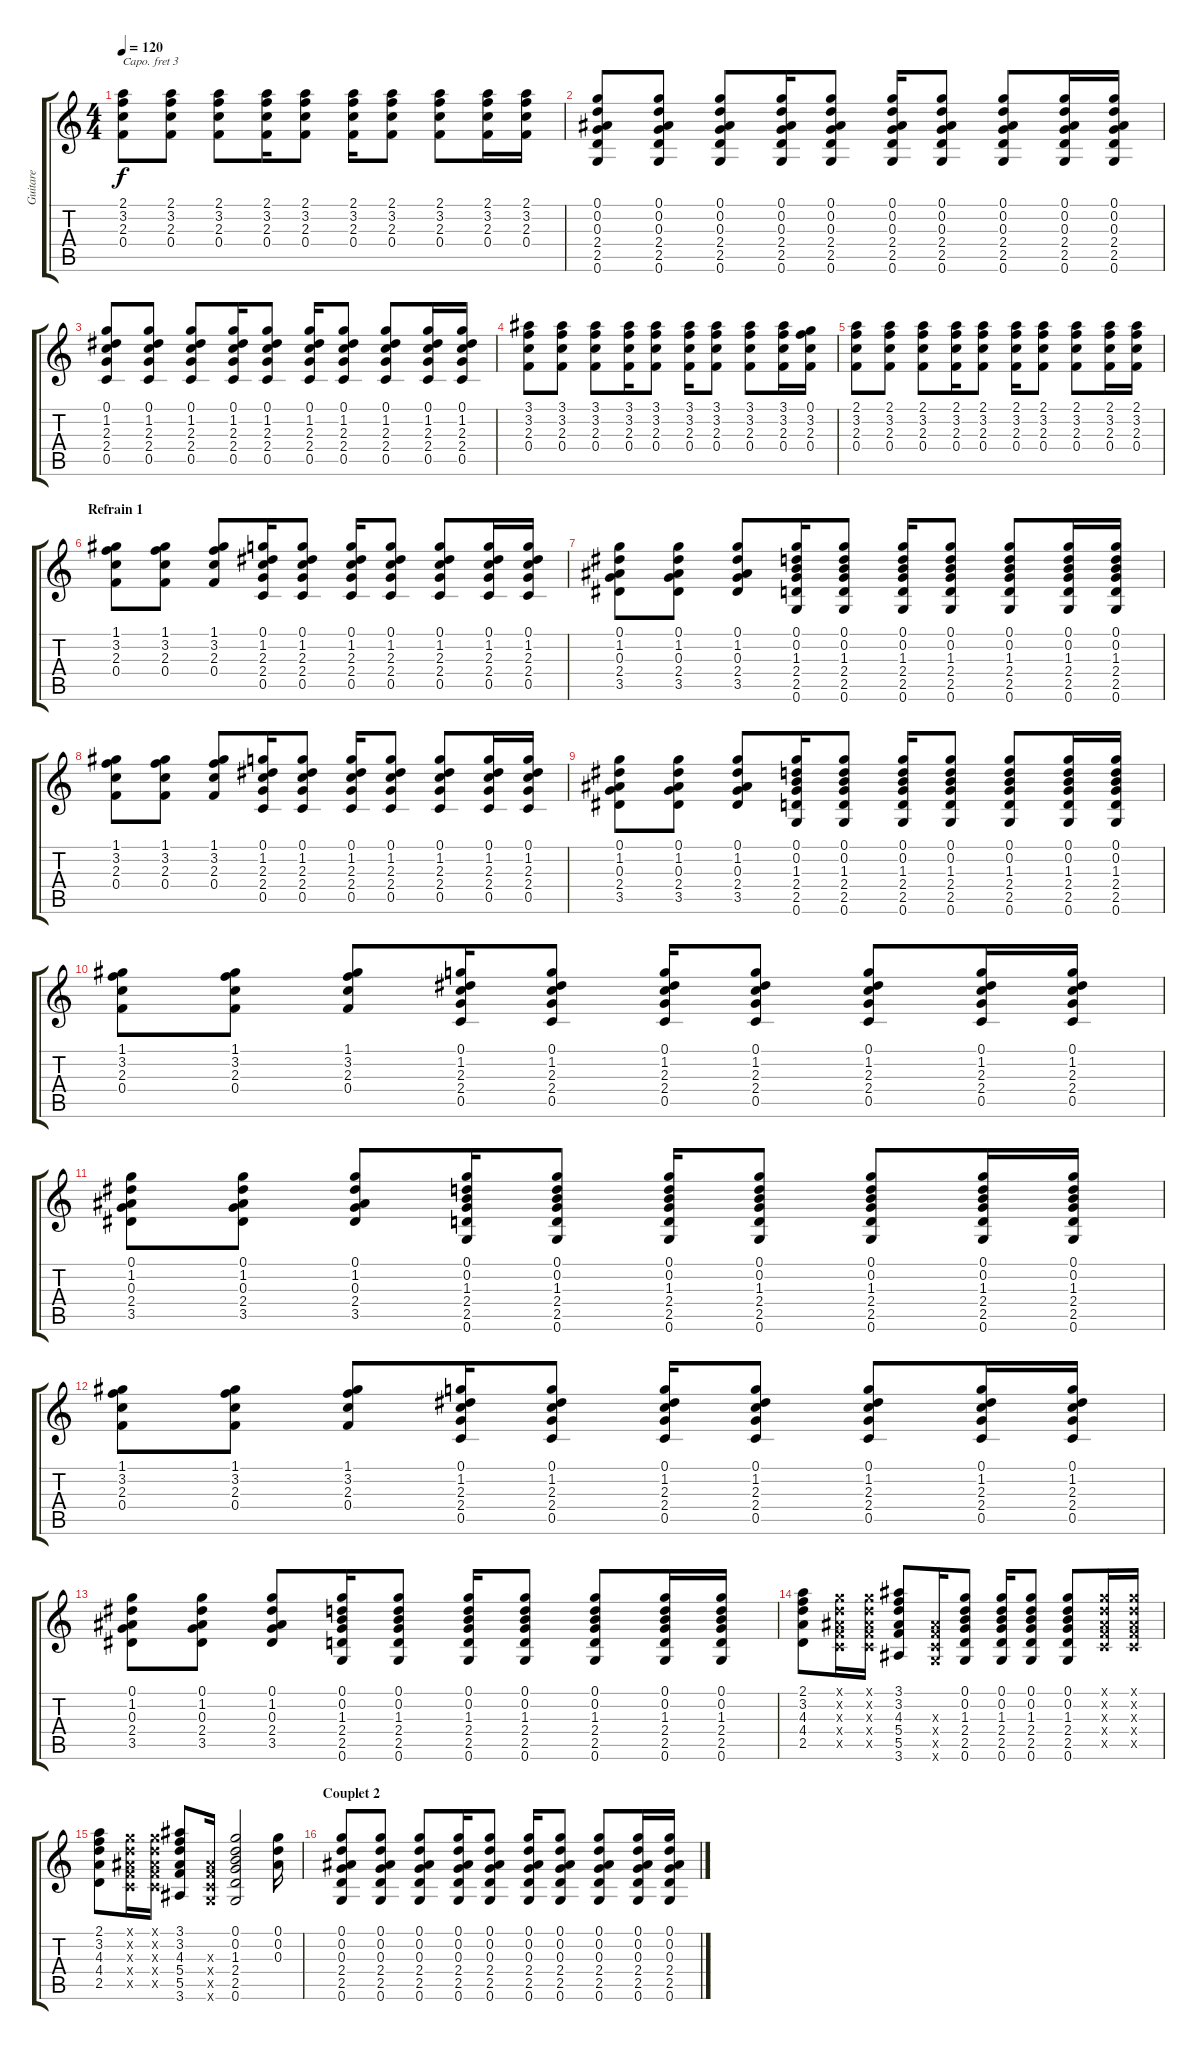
\track ("Guitare" "Guitare") {instrument electricguitarmuted}
\staff {score tabs}
\capo 3
\tuning (E4 B3 G3 D3 A2 E2) {hide}
\ts (4 4)
\tempo 120
\clef g2
\ks c
(2.1 3.2 2.3 0.4).8{dy f} (2.1 3.2 2.3 0.4).8 (2.1 3.2 2.3 0.4).8 (2.1 3.2 2.3 0.4).16 (2.1 3.2 2.3 0.4).8 (2.1 3.2 2.3 0.4).16 (2.1 3.2 2.3 0.4).8 (2.1 3.2 2.3 0.4).8 (2.1 3.2 2.3 0.4).16 (2.1 3.2 2.3 0.4).16 |
(0.1 0.2 0.3 2.4 2.5 0.6).8 (0.1 0.2 0.3 2.4 2.5 0.6).8 (0.1 0.2 0.3 2.4 2.5 0.6).8 (0.1 0.2 0.3 2.4 2.5 0.6).16 (0.1 0.2 0.3 2.4 2.5 0.6).8 (0.1 0.2 0.3 2.4 2.5 0.6).16 (0.1 0.2 0.3 2.4 2.5 0.6).8 (0.1 0.2 0.3 2.4 2.5 0.6).8 (0.1 0.2 0.3 2.4 2.5 0.6).16 (0.1 0.2 0.3 2.4 2.5 0.6).16 |
(0.1 1.2 2.3 2.4 0.5).8 (0.1 1.2 2.3 2.4 0.5).8 (0.1 1.2 2.3 2.4 0.5).8 (0.1 1.2 2.3 2.4 0.5).16 (0.1 1.2 2.3 2.4 0.5).8 (0.1 1.2 2.3 2.4 0.5).16 (0.1 1.2 2.3 2.4 0.5).8 (0.1 1.2 2.3 2.4 0.5).8 (0.1 1.2 2.3 2.4 0.5).16 (0.1 1.2 2.3 2.4 0.5).16 |
(3.1 3.2 2.3 0.4).8 (3.1 3.2 2.3 0.4).8 (3.1 3.2 2.3 0.4).8 (3.1 3.2 2.3 0.4).16 (3.1 3.2 2.3 0.4).8 (3.1 3.2 2.3 0.4).16 (3.1 3.2 2.3 0.4).8 (3.1 3.2 2.3 0.4).8 (3.1 3.2 2.3 0.4).16 (0.1 3.2 2.3 0.4).16 |
(2.1 3.2 2.3 0.4).8 (2.1 3.2 2.3 0.4).8 (2.1 3.2 2.3 0.4).8 (2.1 3.2 2.3 0.4).16 (2.1 3.2 2.3 0.4).8 (2.1 3.2 2.3 0.4).16 (2.1 3.2 2.3 0.4).8 (2.1 3.2 2.3 0.4).8 (2.1 3.2 2.3 0.4).16 (2.1 3.2 2.3 0.4).16 |
\section ("" "Refrain 1")
(1.1 3.2 2.3 0.4).8 (1.1 3.2 2.3 0.4).8 (1.1 3.2 2.3 0.4).8 (0.1 1.2 2.3 2.4 0.5).16 (0.1 1.2 2.3 2.4 0.5).8 (0.1 1.2 2.3 2.4 0.5).16 (0.1 1.2 2.3 2.4 0.5).8 (0.1 1.2 2.3 2.4 0.5).8 (0.1 1.2 2.3 2.4 0.5).16 (0.1 1.2 2.3 2.4 0.5).16 |
(0.1 1.2 0.3 2.4 3.5).8 (0.1 1.2 0.3 2.4 3.5).8 (0.1 1.2 0.3 2.4 3.5).8 (0.1 0.2 1.3 2.4 2.5 0.6).16 (0.1 0.2 1.3 2.4 2.5 0.6).8 (0.1 0.2 1.3 2.4 2.5 0.6).16 (0.1 0.2 1.3 2.4 2.5 0.6).8 (0.1 0.2 1.3 2.4 2.5 0.6).8 (0.1 0.2 1.3 2.4 2.5 0.6).16 (0.1 0.2 1.3 2.4 2.5 0.6).16 |
(1.1 3.2 2.3 0.4).8 (1.1 3.2 2.3 0.4).8 (1.1 3.2 2.3 0.4).8 (0.1 1.2 2.3 2.4 0.5).16 (0.1 1.2 2.3 2.4 0.5).8 (0.1 1.2 2.3 2.4 0.5).16 (0.1 1.2 2.3 2.4 0.5).8 (0.1 1.2 2.3 2.4 0.5).8 (0.1 1.2 2.3 2.4 0.5).16 (0.1 1.2 2.3 2.4 0.5).16 |
(0.1 1.2 0.3 2.4 3.5).8 (0.1 1.2 0.3 2.4 3.5).8 (0.1 1.2 0.3 2.4 3.5).8 (0.1 0.2 1.3 2.4 2.5 0.6).16 (0.1 0.2 1.3 2.4 2.5 0.6).8 (0.1 0.2 1.3 2.4 2.5 0.6).16 (0.1 0.2 1.3 2.4 2.5 0.6).8 (0.1 0.2 1.3 2.4 2.5 0.6).8 (0.1 0.2 1.3 2.4 2.5 0.6).16 (0.1 0.2 1.3 2.4 2.5 0.6).16 |
(1.1 3.2 2.3 0.4).8 (1.1 3.2 2.3 0.4).8 (1.1 3.2 2.3 0.4).8 (0.1 1.2 2.3 2.4 0.5).16 (0.1 1.2 2.3 2.4 0.5).8 (0.1 1.2 2.3 2.4 0.5).16 (0.1 1.2 2.3 2.4 0.5).8 (0.1 1.2 2.3 2.4 0.5).8 (0.1 1.2 2.3 2.4 0.5).16 (0.1 1.2 2.3 2.4 0.5).16 |
(0.1 1.2 0.3 2.4 3.5).8 (0.1 1.2 0.3 2.4 3.5).8 (0.1 1.2 0.3 2.4 3.5).8 (0.1 0.2 1.3 2.4 2.5 0.6).16 (0.1 0.2 1.3 2.4 2.5 0.6).8 (0.1 0.2 1.3 2.4 2.5 0.6).16 (0.1 0.2 1.3 2.4 2.5 0.6).8 (0.1 0.2 1.3 2.4 2.5 0.6).8 (0.1 0.2 1.3 2.4 2.5 0.6).16 (0.1 0.2 1.3 2.4 2.5 0.6).16 |
(1.1 3.2 2.3 0.4).8 (1.1 3.2 2.3 0.4).8 (1.1 3.2 2.3 0.4).8 (0.1 1.2 2.3 2.4 0.5).16 (0.1 1.2 2.3 2.4 0.5).8 (0.1 1.2 2.3 2.4 0.5).16 (0.1 1.2 2.3 2.4 0.5).8 (0.1 1.2 2.3 2.4 0.5).8 (0.1 1.2 2.3 2.4 0.5).16 (0.1 1.2 2.3 2.4 0.5).16 |
(0.1 1.2 0.3 2.4 3.5).8 (0.1 1.2 0.3 2.4 3.5).8 (0.1 1.2 0.3 2.4 3.5).8 (0.1 0.2 1.3 2.4 2.5 0.6).16 (0.1 0.2 1.3 2.4 2.5 0.6).8 (0.1 0.2 1.3 2.4 2.5 0.6).16 (0.1 0.2 1.3 2.4 2.5 0.6).8 (0.1 0.2 1.3 2.4 2.5 0.6).8 (0.1 0.2 1.3 2.4 2.5 0.6).16 (0.1 0.2 1.3 2.4 2.5 0.6).16 |
(2.1 3.2 4.3 4.4 2.5).8 (0.1{x} 0.2{x} 0.3{x} 0.4{x} 0.5{x}).16 (0.1{x} 0.2{x} 0.3{x} 0.4{x} 0.5{x}).16 (3.1 3.2 4.3 5.4 5.5 3.6).8 (0.3{x} 0.4{x} 0.5{x} 0.6{x}).16 (0.1 0.2 1.3 2.4 2.5 0.6).8 (0.1 0.2 1.3 2.4 2.5 0.6).16 (0.1 0.2 1.3 2.4 2.5 0.6).8 (0.1 0.2 1.3 2.4 2.5 0.6).8 (0.1{x} 0.2{x} 0.3{x} 0.4{x} 0.5{x}).16 (0.1{x} 0.2{x} 0.3{x} 0.4{x} 0.5{x}).16 |
(2.1 3.2 4.3 4.4 2.5).8 (0.1{x} 0.2{x} 0.3{x} 0.4{x} 0.5{x}).16 (0.1{x} 0.2{x} 0.3{x} 0.4{x} 0.5{x}).16 (3.1 3.2 4.3 5.4 5.5 3.6).8 (0.3{x} 0.4{x} 0.5{x} 0.6{x}).16 (0.1 0.2 1.3 2.4 2.5 0.6).2 (0.1 0.2 0.3).16 |
\section ("" "Couplet 2")
(0.1 0.2 0.3 2.4 2.5 0.6).8 (0.1 0.2 0.3 2.4 2.5 0.6).8 (0.1 0.2 0.3 2.4 2.5 0.6).8 (0.1 0.2 0.3 2.4 2.5 0.6).16 (0.1 0.2 0.3 2.4 2.5 0.6).8 (0.1 0.2 0.3 2.4 2.5 0.6).16 (0.1 0.2 0.3 2.4 2.5 0.6).8 (0.1 0.2 0.3 2.4 2.5 0.6).8 (0.1 0.2 0.3 2.4 2.5 0.6).16 (0.1 0.2 0.3 2.4 2.5 0.6).16
